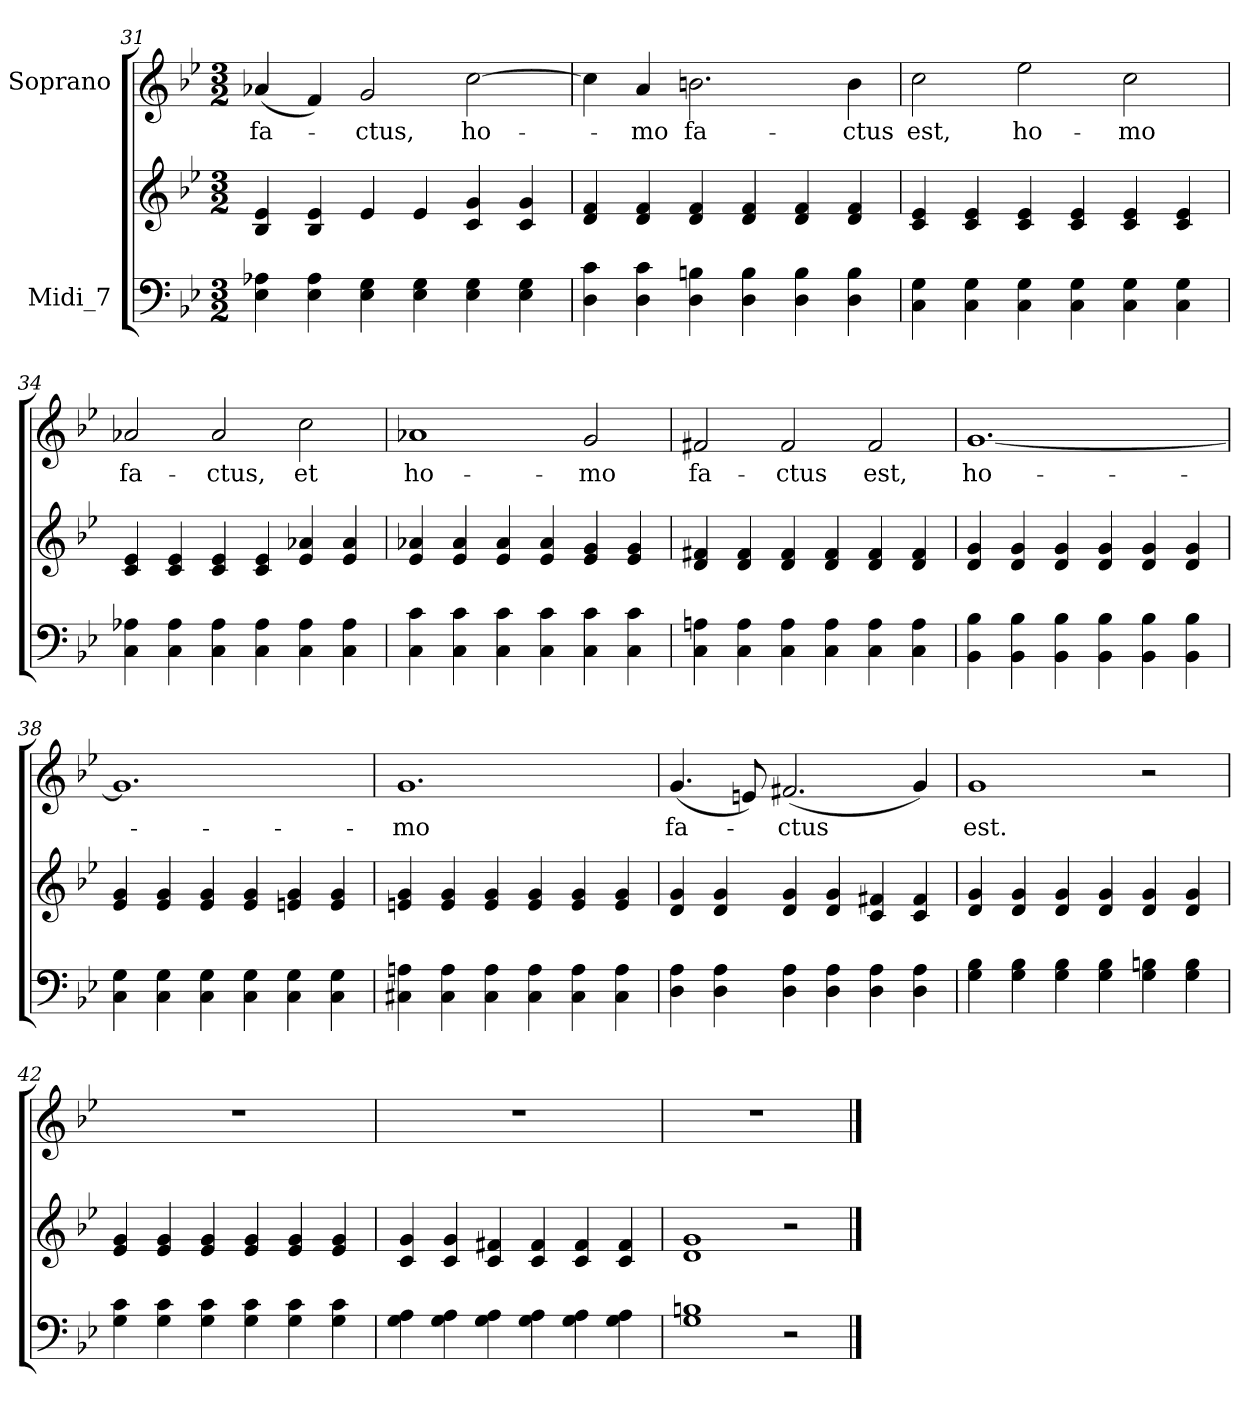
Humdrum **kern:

**kern	**kern	**kern	**text
*part2	*part2	*part1	*part1
*staff3	*staff2	*staff1	*staff1
*I"Midi_7	*	*I"Soprano	*
*clefF4	*clefG2	*clefG2	*
*k[b-e-]	*k[b-e-]	*k[b-e-]	*
*B-:	*B-:	*B-:	*
*M3/2	*M3/2	*M3/2	*
=31	=31	=31	=31
!	!	!	!LO:LY:b
4E- 4A-X	4B- 4e-	(<4a-X	fa-
4E- 4A-	4B- 4e-	4f)	.
!	!	!	!LO:LY:b
4E- 4G	4e-	2g	ctus,
4E- 4G	4e-	.	.
!	!	!	!LO:LY:b
4E- 4G	4c 4g	[2cc	ho-
4E- 4G	4c 4g	.	.
=32	=32	=32	=32
4D 4c	4d 4f	4cc]	.
!	!	!	!LO:LY:b
4D 4c	4d 4f	4a	mo
!	!	!	!LO:LY:b
4D 4Bn	4d 4f	2.bn	fa-
4D 4B	4d 4f	.	.
4D 4B	4d 4f	.	.
!	!	!	!LO:LY:b
4D 4B	4d 4f	4b	-ctus
=33	=33	=33	=33
!	!	!	!LO:LY:b
4C 4G	4c 4e-	2cc	est,
4C 4G	4c 4e-	.	.
!	!	!	!LO:LY:b
4C 4G	4c 4e-	2ee-	ho-
4C 4G	4c 4e-	.	.
!	!	!	!LO:LY:b
4C 4G	4c 4e-	2cc	-mo
4C 4G	4c 4e-	.	.
=34	=34	=34	=34
!	!	!	!LO:LY:b
4C 4A-X	4c 4e-	2a-X	fa-
4C 4A-	4c 4e-	.	.
!	!	!	!LO:LY:b
4C 4A-	4c 4e-	2a-	-ctus,
4C 4A-	4c 4e-	.	.
!	!	!	!LO:LY:b
4C 4A-	4e- 4a-X	2cc	et
4C 4A-	4e- 4a-	.	.
=35	=35	=35	=35
!	!	!	!LO:LY:b
4C 4c	4e- 4a-X	1a-X	ho-
4C 4c	4e- 4a-	.	.
4C 4c	4e- 4a-	.	.
4C 4c	4e- 4a-	.	.
!	!	!	!LO:LY:b
4C 4c	4e- 4g	2g	-mo
4C 4c	4e- 4g	.	.
!!LO:LB:g=z
=36	=36	=36	=36
!	!	!	!LO:LY:b
4C 4An	4d 4f#X	2f#X	fa-
4C 4A	4d 4f#	.	.
!	!	!	!LO:LY:b
4C 4A	4d 4f#	2f#	-ctus
4C 4A	4d 4f#	.	.
!	!	!	!LO:LY:b
4C 4A	4d 4f#	2f#	est,
4C 4A	4d 4f#	.	.
=37	=37	=37	=37
!	!	!	!LO:LY:b
4BB- 4B-	4d 4g	[1.g	ho-
4BB- 4B-	4d 4g	.	.
4BB- 4B-	4d 4g	.	.
4BB- 4B-	4d 4g	.	.
4BB- 4B-	4d 4g	.	.
4BB- 4B-	4d 4g	.	.
=38	=38	=38	=38
4C 4G	4e- 4g	1.g]	.
4C 4G	4e- 4g	.	.
4C 4G	4e- 4g	.	.
4C 4G	4e- 4g	.	.
4C 4G	4en 4g	.	.
4C 4G	4e 4g	.	.
=39	=39	=39	=39
!	!	!	!LO:LY:b
4C#X 4An	4en 4g	1.g	mo
4C# 4A	4e 4g	.	.
4C# 4A	4e 4g	.	.
4C# 4A	4e 4g	.	.
4C# 4A	4e 4g	.	.
4C# 4A	4e 4g	.	.
=40	=40	=40	=40
!	!	!	!LO:LY:b
4D 4A	4d 4g	(<4.g	fa-
4D 4A	4d 4g	.	.
.	.	8en)	.
!	!	!	!LO:LY:b
4D 4A	4d 4g	(<2.f#X	ctus
4D 4A	4d 4g	.	.
4D 4A	4c 4f#X	.	.
4D 4A	4c 4f#	4g)	.
=41	=41	=41	=41
!	!	!	!LO:LY:b
4G 4B-	4d 4g	1g	est.
4G 4B-	4d 4g	.	.
4G 4B-	4d 4g	.	.
4G 4B-	4d 4g	.	.
4G 4Bn	4d 4g	2r	.
4G 4B	4d 4g	.	.
=42	=42	=42	=42
!	!	!LO:N:vis=1	!
4G 4c	4e- 4g	1.r	.
4G 4c	4e- 4g	.	.
4G 4c	4e- 4g	.	.
4G 4c	4e- 4g	.	.
4G 4c	4e- 4g	.	.
4G 4c	4e- 4g	.	.
=43	=43	=43	=43
!	!	!LO:N:vis=1	!
4G 4A	4c 4g	1.r	.
4G 4A	4c 4g	.	.
4G 4A	4c 4f#X	.	.
4G 4A	4c 4f#	.	.
4G 4A	4c 4f#	.	.
4G 4A	4c 4f#	.	.
=44	=44	=44	=44
!	!	!LO:N:vis=1	!
1G 1Bn	1d 1g	1.r	.
2r	2r	.	.
==	==	==	==
*-	*-	*-	*-
